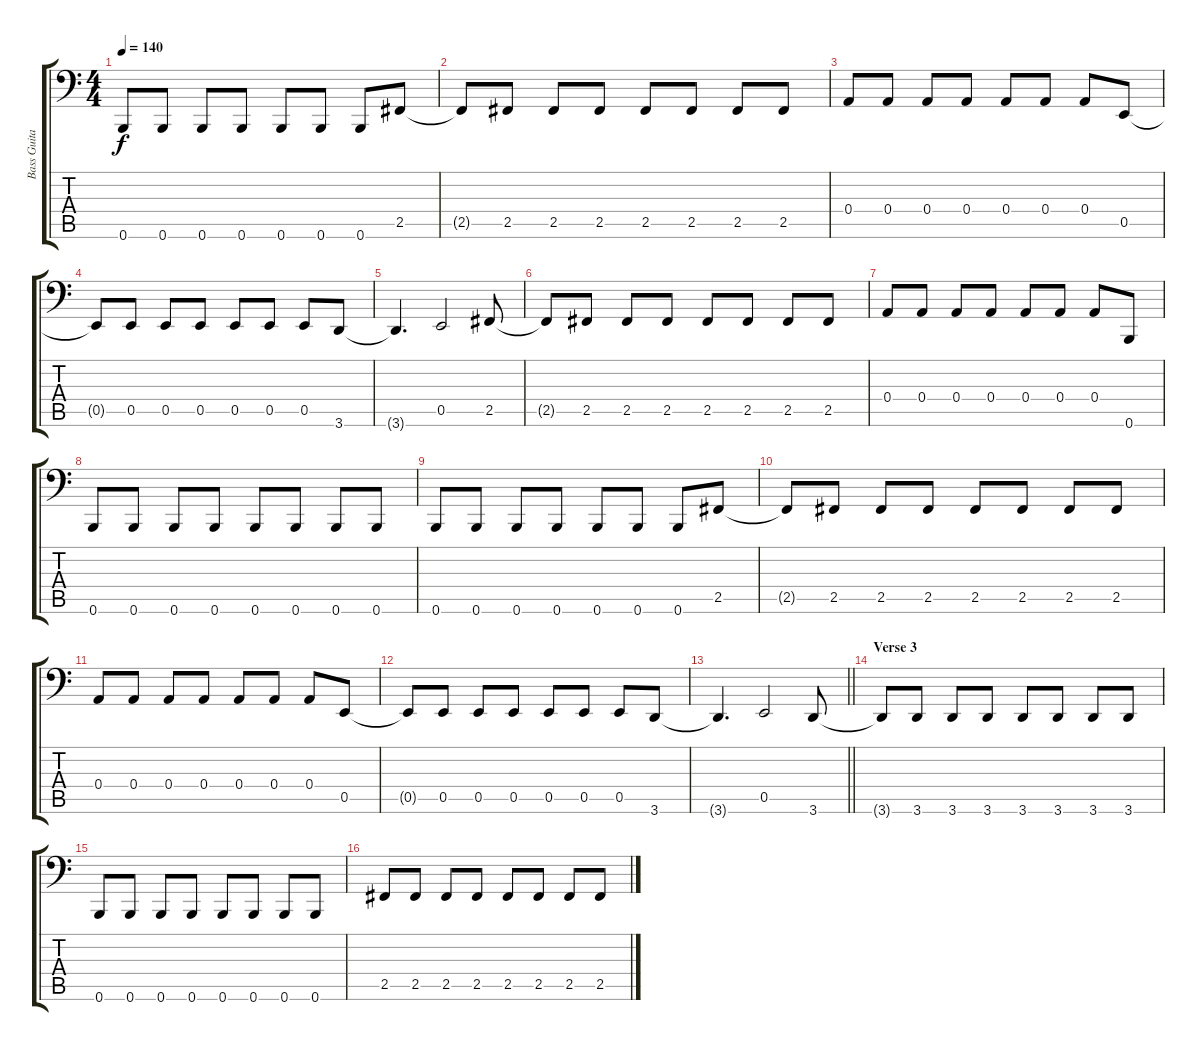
\track ("Bass Guitar" "Bass Guita") {instrument electricbassfinger}
\staff {score tabs}
\tuning (C3 G2 D2 A1 E1 B0) {hide}
\ts (4 4)
\tempo 140
\clef f4
\ks c
0.6.8{dy f} 0.6.8 0.6.8 0.6.8 0.6.8 0.6.8 0.6.8 2.5.8 |
2.5{t}.8 2.5.8 2.5.8 2.5.8 2.5.8 2.5.8 2.5.8 2.5.8 |
0.4.8 0.4.8 0.4.8 0.4.8 0.4.8 0.4.8 0.4.8 0.5.8 |
0.5{t}.8 0.5.8 0.5.8 0.5.8 0.5.8 0.5.8 0.5.8 3.6.8 |
3.6{t}.4{d} 0.5.2 2.5.8 |
2.5{t}.8 2.5.8 2.5.8 2.5.8 2.5.8 2.5.8 2.5.8 2.5.8 |
0.4.8 0.4.8 0.4.8 0.4.8 0.4.8 0.4.8 0.4.8 0.6.8 |
0.6.8 0.6.8 0.6.8 0.6.8 0.6.8 0.6.8 0.6.8 0.6.8 |
0.6.8 0.6.8 0.6.8 0.6.8 0.6.8 0.6.8 0.6.8 2.5.8 |
2.5{t}.8 2.5.8 2.5.8 2.5.8 2.5.8 2.5.8 2.5.8 2.5.8 |
0.4.8 0.4.8 0.4.8 0.4.8 0.4.8 0.4.8 0.4.8 0.5.8 |
0.5{t}.8 0.5.8 0.5.8 0.5.8 0.5.8 0.5.8 0.5.8 3.6.8 |
\barLineRight lightlight
3.6{t}.4{d} 0.5.2 3.6.8 |
\section ("" "Verse 3")
3.6{t}.8 3.6.8 3.6.8 3.6.8 3.6.8 3.6.8 3.6.8 3.6.8 |
0.6.8 0.6.8 0.6.8 0.6.8 0.6.8 0.6.8 0.6.8 0.6.8 |
2.5.8 2.5.8 2.5.8 2.5.8 2.5.8 2.5.8 2.5.8 2.5.8
